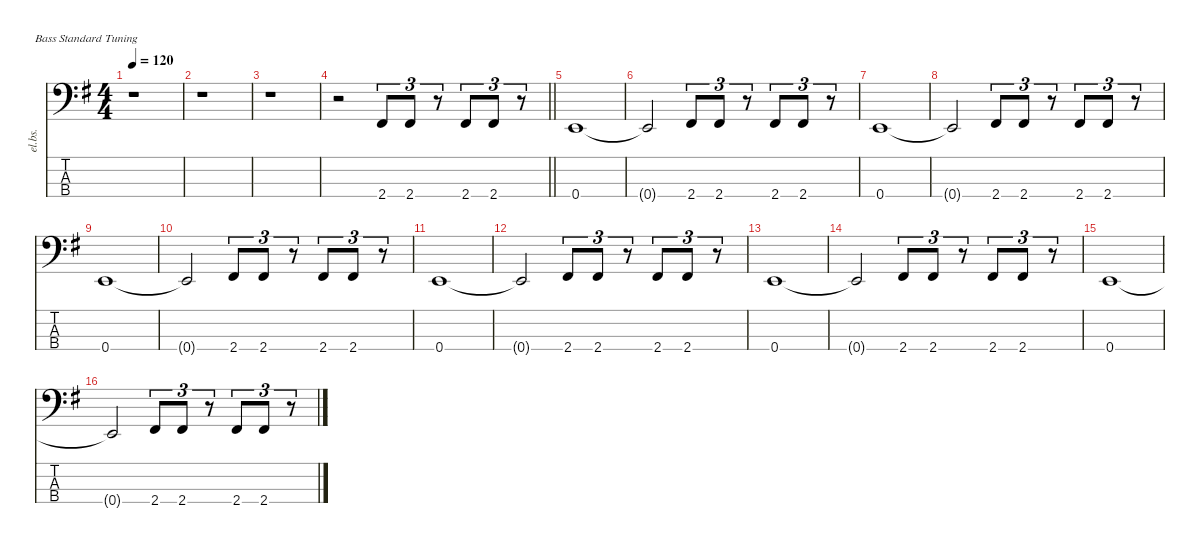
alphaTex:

\defaultSystemsLayout 4
\hideDynamics
\bracketExtendMode nobrackets
\otherSystemsTrackNameOrientation horizontal
\track ("Bajo 2" "el.bs.") {defaultSystemsLayout 32 instrument electricbassfinger}
\staff {score tabs}
\tuning (G2 D2 A1 E1)
\ts (4 4)
\beaming (8 2 2 2 2)
\tempo 120
\clef f4
\ks g
r.1{dy f instrument electricbassfinger beam Down} |
r.1{beam Down} |
r.1{beam Down} |
\barLineRight lightlight
r.2{beam Down} 2.4{acc #}.8{tu (3 2) beam Up} 2.4{acc #}.8{tu (3 2) beam Up} r.8{tu (3 2) beam Up} 2.4{acc #}.8{tu (3 2) beam Up} 2.4{acc #}.8{tu (3 2) beam Up} r.8{tu (3 2) beam Up} |
0.4{acc forcenatural}.1{beam Up} |
0.4{t acc forcenatural}.2{beam Up} 2.4{acc #}.8{tu (3 2) beam Up} 2.4{acc #}.8{tu (3 2) beam Up} r.8{tu (3 2) beam Up} 2.4{acc #}.8{tu (3 2) beam Up} 2.4{acc #}.8{tu (3 2) beam Up} r.8{tu (3 2) beam Up} |
0.4{acc forcenatural}.1{beam Up} |
0.4{t acc forcenatural}.2{beam Up} 2.4{acc #}.8{tu (3 2) beam Up} 2.4{acc #}.8{tu (3 2) beam Up} r.8{tu (3 2) beam Up} 2.4{acc #}.8{tu (3 2) beam Up} 2.4{acc #}.8{tu (3 2) beam Up} r.8{tu (3 2) beam Up} |
0.4{acc forcenatural}.1{beam Up} |
0.4{t acc forcenatural}.2{beam Up} 2.4{acc #}.8{tu (3 2) beam Up} 2.4{acc #}.8{tu (3 2) beam Up} r.8{tu (3 2) beam Up} 2.4{acc #}.8{tu (3 2) beam Up} 2.4{acc #}.8{tu (3 2) beam Up} r.8{tu (3 2) beam Up} |
0.4{acc forcenatural}.1{beam Up} |
0.4{t acc forcenatural}.2{beam Up} 2.4{acc #}.8{tu (3 2) beam Up} 2.4{acc #}.8{tu (3 2) beam Up} r.8{tu (3 2) beam Up} 2.4{acc #}.8{tu (3 2) beam Up} 2.4{acc #}.8{tu (3 2) beam Up} r.8{tu (3 2) beam Up} |
0.4{acc forcenatural}.1{beam Up} |
0.4{t acc forcenatural}.2{beam Up} 2.4{acc #}.8{tu (3 2) beam Up} 2.4{acc #}.8{tu (3 2) beam Up} r.8{tu (3 2) beam Up} 2.4{acc #}.8{tu (3 2) beam Up} 2.4{acc #}.8{tu (3 2) beam Up} r.8{tu (3 2) beam Up} |
0.4{acc forcenatural}.1{beam Up} |
0.4{t acc forcenatural}.2{beam Up} 2.4{acc #}.8{tu (3 2) beam Up} 2.4{acc #}.8{tu (3 2) beam Up} r.8{tu (3 2) beam Up} 2.4{acc #}.8{tu (3 2) beam Up} 2.4{acc #}.8{tu (3 2) beam Up} r.8{tu (3 2) beam Up}
